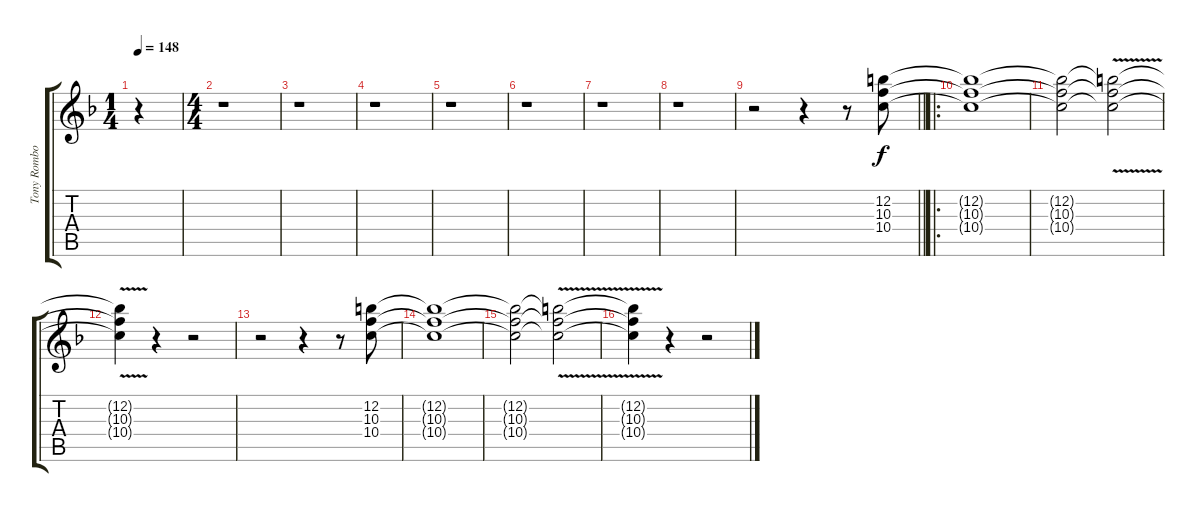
\track ("Tony Rombola" "Tony Rombo") {instrument distortionguitar}
\staff {score tabs}
\tuning (E4 B3 G3 D3 A2 D2) {hide}
\ts (1 4)
\tempo 148
\clef g2
\ks f
r.4{dy f instrument distortionguitar} |
\ts (4 4)
r.1 |
r.1 |
r.1 |
r.1 |
r.1 |
r.1 |
r.1 |
\barLineRight lightlight
r.2 r.4 r.8 (12.2 10.3 10.4).8 |
\ro
(12.2{t} 10.3{t} 10.4{t}).1 |
(12.2{t} 10.3{t} 10.4{t}).2 (12.2{v t} 10.3{v t} 10.4{v t}).2 |
(12.2{v t} 10.3{v t} 10.4{v t}).4 r.4 r.2 |
r.2 r.4 r.8 (12.2 10.3 10.4).8 |
(12.2{t} 10.3{t} 10.4{t}).1 |
(12.2{t} 10.3{t} 10.4{t}).2 (12.2{v t} 10.3{v t} 10.4{v t}).2 |
(12.2{v t} 10.3{v t} 10.4{v t}).4 r.4 r.2
